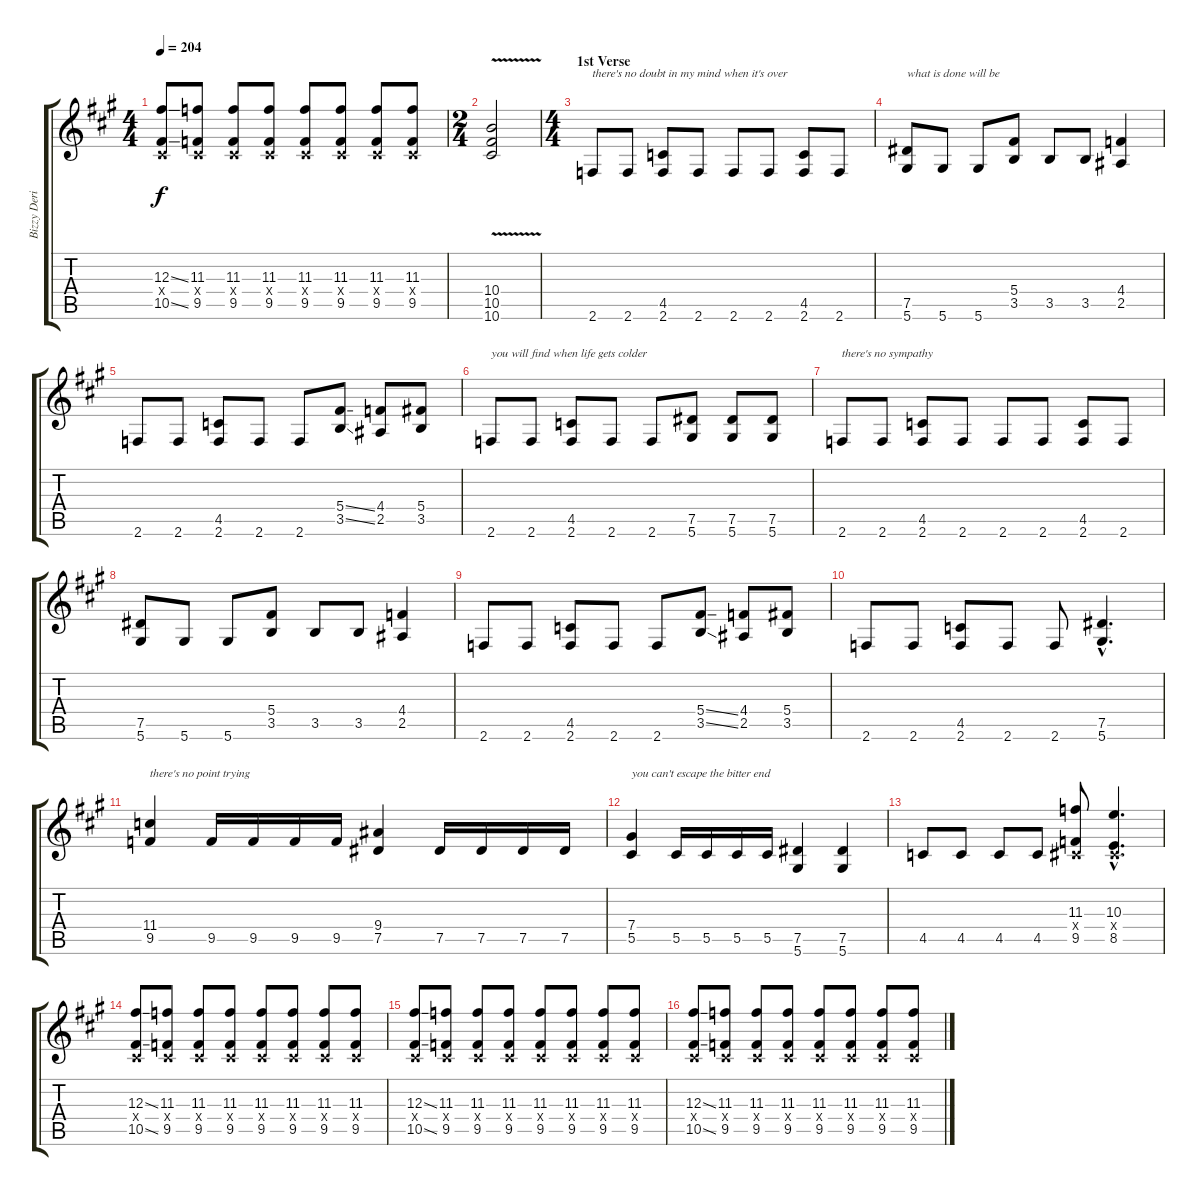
\track ("Bizzy Derick" "Bizzy Deri") {instrument distortionguitar}
\staff {score tabs}
\tuning (Eb4 Bb3 Gb3 Db3 Ab2 Eb2) {hide}
\ts (4 4)
\tempo 204
\clef g2
\ks a
(12.3{ss} 0.4{x} 10.5{ss}).8{dy f} (11.3 0.4{x} 9.5).8 (11.3 0.4{x} 9.5).8 (11.3 0.4{x} 9.5).8 (11.3 0.4{x} 9.5).8 (11.3 0.4{x} 9.5).8 (11.3 0.4{x} 9.5).8 (11.3 0.4{x} 9.5).8 |
\ts (2 4)
(10.4{v} 10.5{v} 10.6{v}).2 |
\ts (4 4)
\section ("" "1st Verse")
2.6.8{txt "there's no doubt in my mind when it's over" lyrics (0 "") lyrics (1 "") lyrics (2 "") lyrics (3 "") lyrics (4 "")} 2.6.8 (4.5 2.6).8 2.6.8 2.6.8 2.6.8 (4.5 2.6).8 2.6.8 |
(7.5 5.6).8{txt "what is done will be"} 5.6.8 5.6.8 (5.4 3.5).8 3.5.8 3.5.8 (4.4 2.5).4 |
2.6.8 2.6.8 (4.5 2.6).8 2.6.8 2.6.8 (5.4{ss} 3.5{ss}).8 (4.4 2.5).8 (5.4 3.5).8 |
2.6.8{txt "you will find when life gets colder"} 2.6.8 (4.5 2.6).8 2.6.8 2.6.8 (7.5 5.6).8 (7.5 5.6).8 (7.5 5.6).8 |
2.6.8{txt "there's no sympathy"} 2.6.8 (4.5 2.6).8 2.6.8 2.6.8 2.6.8 (4.5 2.6).8 2.6.8 |
(7.5 5.6).8 5.6.8 5.6.8 (5.4 3.5).8 3.5.8 3.5.8 (4.4 2.5).4 |
2.6.8 2.6.8 (4.5 2.6).8 2.6.8 2.6.8 (5.4{ss} 3.5{ss}).8 (4.4 2.5).8 (5.4 3.5).8 |
2.6.8 2.6.8 (4.5 2.6).8 2.6.8 2.6.8 (7.5{hac} 5.6{hac}).4{d} |
(11.4 9.5).4{txt "there's no point trying "} 9.5.16 9.5.16 9.5.16 9.5.16 (9.4 7.5).4 7.5.16 7.5.16 7.5.16 7.5.16 |
(7.4 5.5).4{txt "you can't escape the bitter end"} 5.5.16 5.5.16 5.5.16 5.5.16 (7.5 5.6).4 (7.5 5.6).4 |
4.5.8 4.5.8 4.5.8 4.5.8 (11.3 0.4{x} 9.5).8 (10.3{hac} 0.4{hac x} 8.5{hac}).4{d} |
(12.3{ss} 0.4{x} 10.5{ss}).8 (11.3 0.4{x} 9.5).8 (11.3 0.4{x} 9.5).8 (11.3 0.4{x} 9.5).8 (11.3 0.4{x} 9.5).8 (11.3 0.4{x} 9.5).8 (11.3 0.4{x} 9.5).8 (11.3 0.4{x} 9.5).8 |
(12.3{ss} 0.4{x} 10.5{ss}).8 (11.3 0.4{x} 9.5).8 (11.3 0.4{x} 9.5).8 (11.3 0.4{x} 9.5).8 (11.3 0.4{x} 9.5).8 (11.3 0.4{x} 9.5).8 (11.3 0.4{x} 9.5).8 (11.3 0.4{x} 9.5).8 |
(12.3{ss} 0.4{x} 10.5{ss}).8 (11.3 0.4{x} 9.5).8 (11.3 0.4{x} 9.5).8 (11.3 0.4{x} 9.5).8 (11.3 0.4{x} 9.5).8 (11.3 0.4{x} 9.5).8 (11.3 0.4{x} 9.5).8 (11.3 0.4{x} 9.5).8
